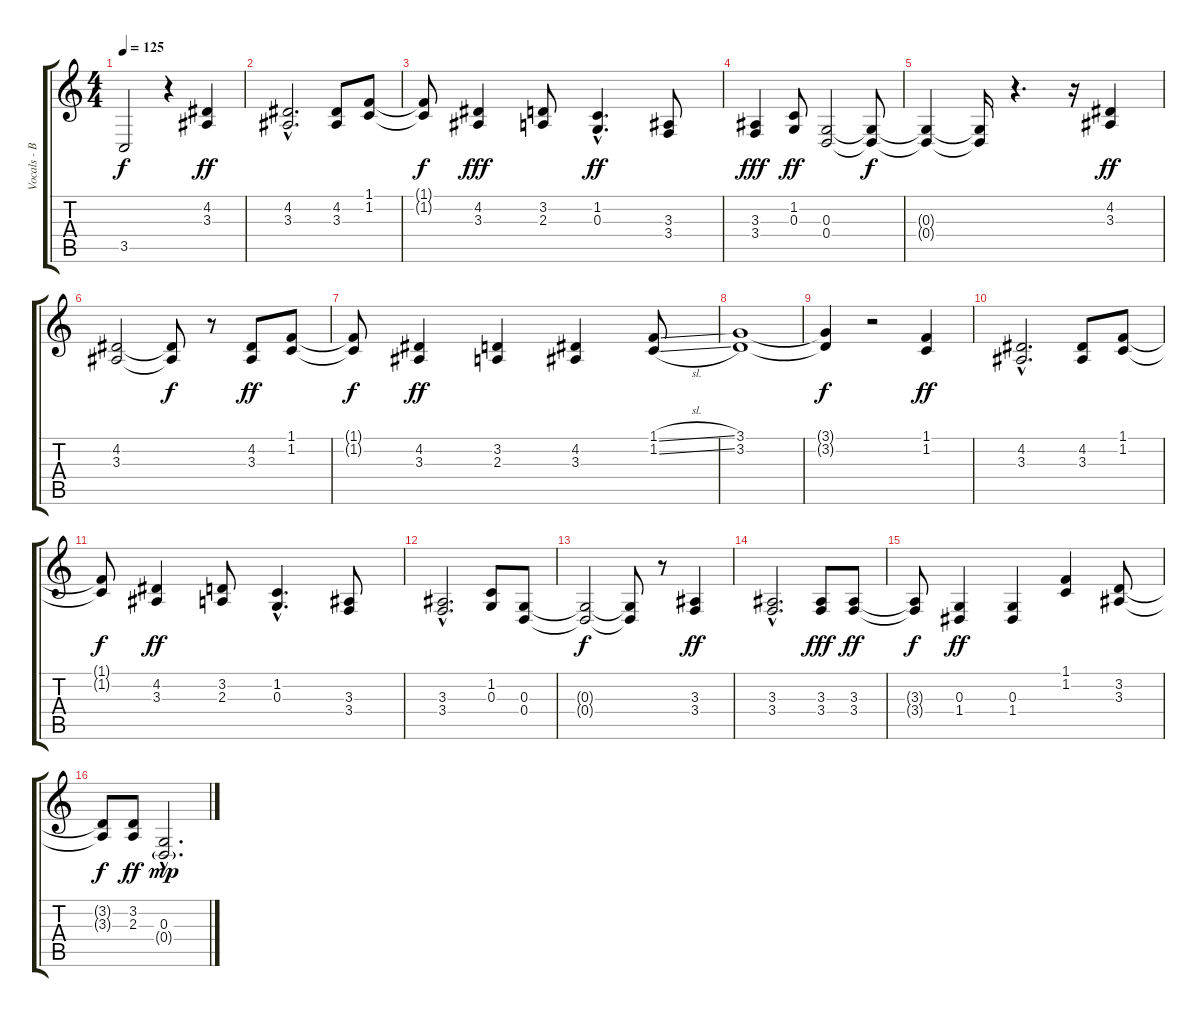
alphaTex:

\track ("Vocals - Back Vocals" "Vocals - B") {instrument englishhorn}
\staff {score tabs}
\tuning (E4 B3 G3 D3 A2 E2) {hide}
\ts (4 4)
\tempo 125
\clef g2
\ks c
3.5{t}.2{dy f} r.4 (4.2 3.3).4{dy ff} |
(4.2{hac} 3.3{hac}).2{d} (4.2 3.3).8 (1.1 1.2).8 |
(1.1{t} 1.2{t}).8{dy f} (4.2 3.3).4{dy fff} (3.2 2.3).8 (1.2{hac} 0.3{hac}).4{d dy ff} (3.3 3.4).8 |
(3.3 3.4).4{dy fff} (1.2 0.3).8{dy ff} (0.3 0.4).2 (0.3{t} 0.4{t}).8{dy f} |
(0.3{t} 0.4{t}).4 (0.3{t} 0.4{t}).16 r.4{d} r.16 (4.2 3.3).4{dy ff} |
(4.2 3.3).2 (4.2{t} 3.3{t}).8{dy f} r.8 (4.2 3.3).8{dy ff} (1.1 1.2).8 |
(1.1{t} 1.2{t}).8{dy f} (4.2 3.3).4{dy ff} (3.2 2.3).4 (4.2 3.3).4 (1.1{sl} 1.2{sl}).8 |
(3.1 3.2).1 |
(3.1{t} 3.2{t}).4{dy f} r.2 (1.1 1.2).4{dy ff} |
(4.2{hac} 3.3{hac}).2{d} (4.2 3.3).8 (1.1 1.2).8 |
(1.1{t} 1.2{t}).8{dy f} (4.2 3.3).4{dy ff} (3.2 2.3).8 (1.2{hac} 0.3{hac}).4{d} (3.3 3.4).8 |
(3.3{hac} 3.4{hac}).2{d} (1.2 0.3).8 (0.3 0.4).8 |
(0.3{t} 0.4{t}).2{dy f} (0.3{t} 0.4{t}).8 r.8 (3.3 3.4).4{dy ff} |
(3.3{hac} 3.4{hac}).2{d} (3.3 3.4).8{dy fff} (3.3 3.4).8{dy ff} |
(3.3{t} 3.4{t}).8{dy f} (0.3 1.4).4{dy ff} (0.3 1.4).4 (1.1 1.2).4 (3.2 3.3).8 |
(3.2{t} 3.3{t}).8{dy f} (3.2 2.3).8{dy ff} (0.3{hac} 0.4{g hac}).2{d dy mp}
